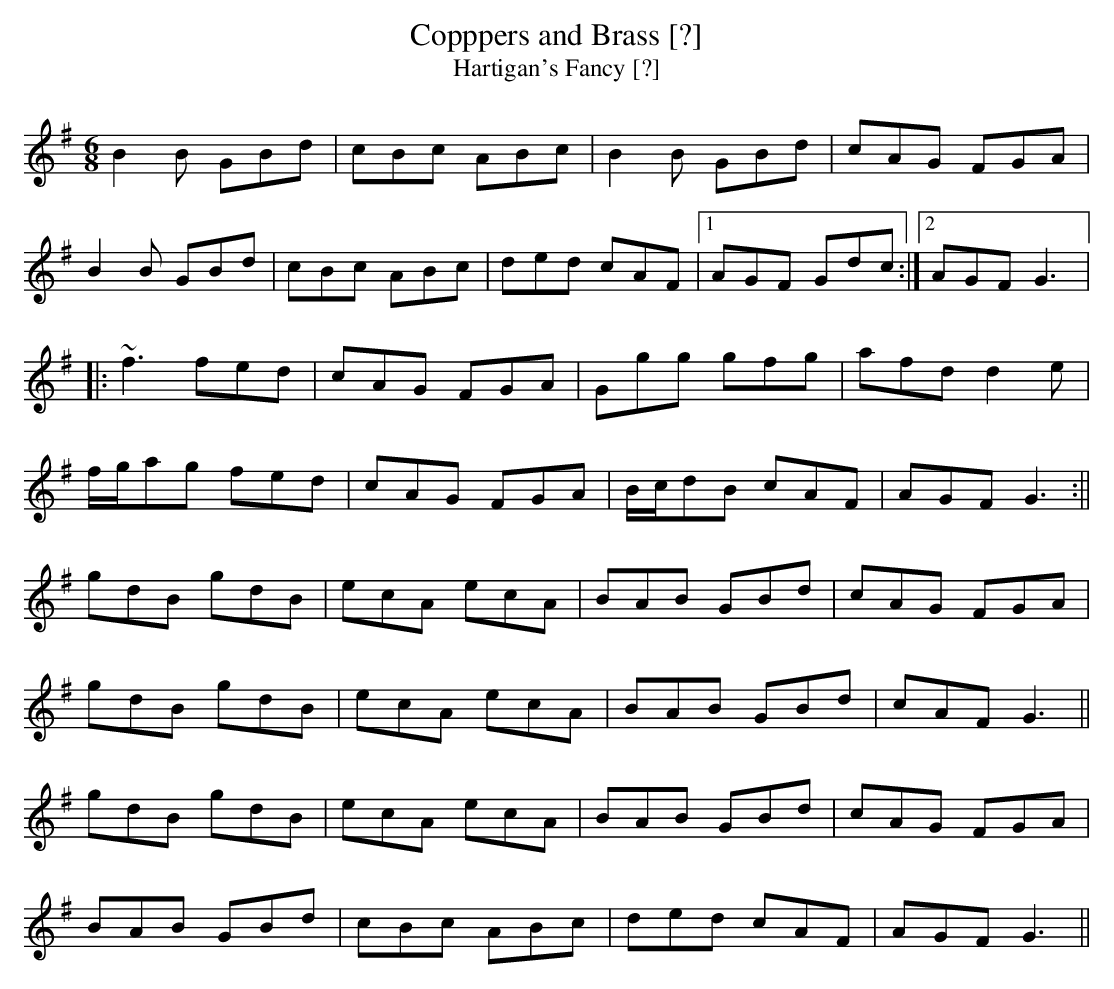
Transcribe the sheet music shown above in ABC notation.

X:1
T:Copppers and Brass [?]
T:Hartigan's Fancy [?]
M:6/8
L:1/8
K:G
B2 B GBd|cBc ABc|B2 B GBd|cAG FGA|
B2 B GBd|cBc ABc|ded cAF|1AGF Gdc:|2AGF G3|:
~f3 fed|cAG FGA|Ggg gfg|afd d2 e|
f/g/ag fed|cAG FGA|B/c/dB cAF|AGF G3:||
gdB gdB|ecA ecA|BAB GBd|cAG FGA|
gdB gdB|ecA ecA|BAB GBd|cAF G3||
gdB gdB|ecA ecA|BAB GBd|cAG FGA|
BAB GBd|cBc ABc|ded cAF|AGF G3||
